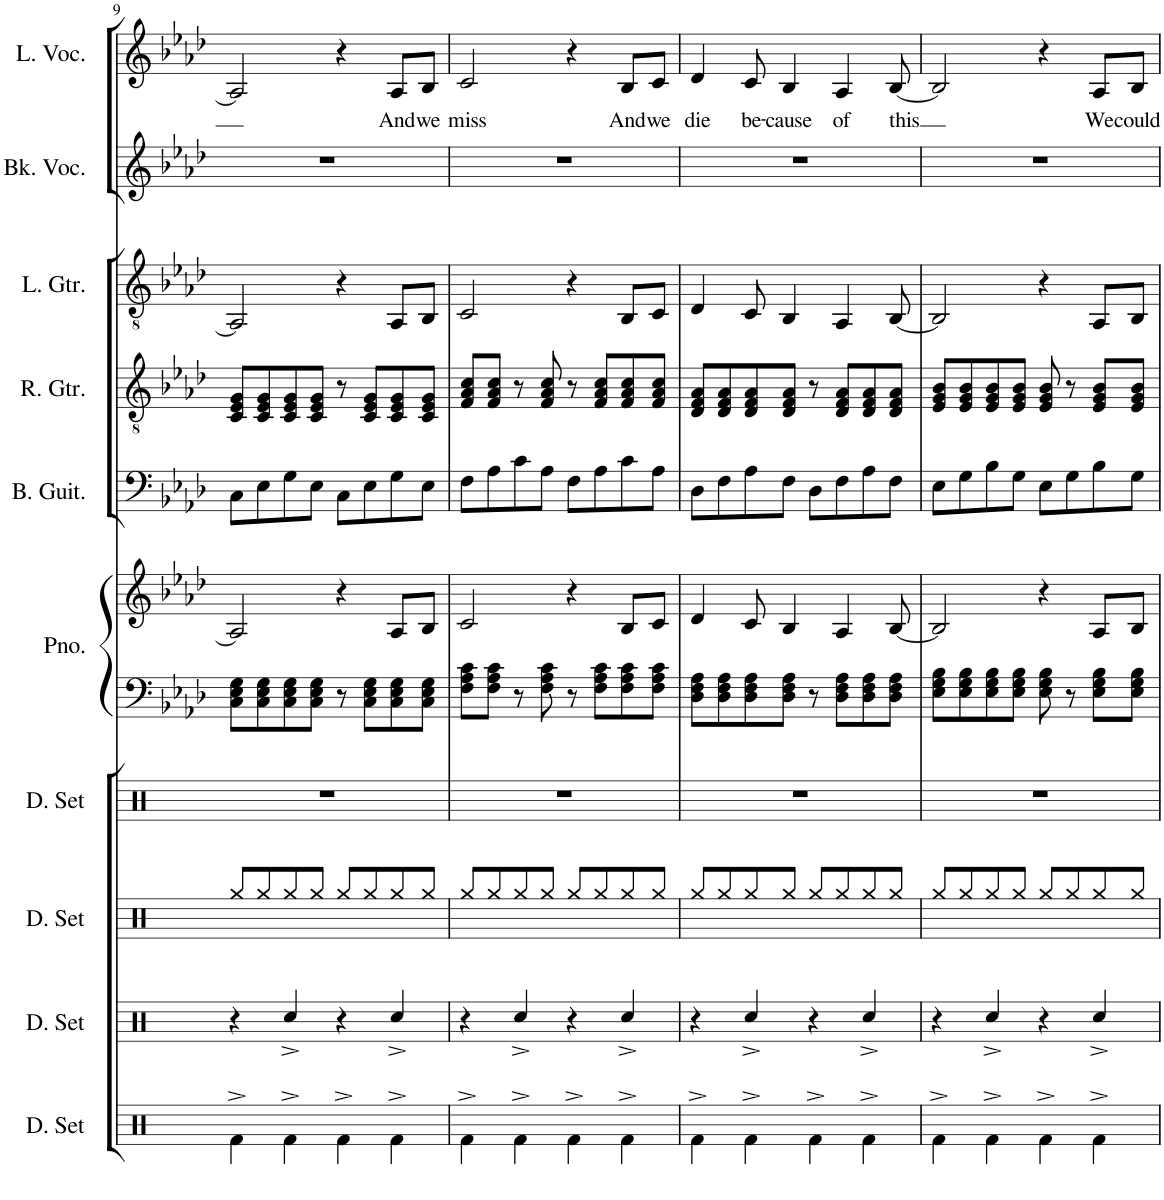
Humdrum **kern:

**kern	**kern	**kern	**kern	**kern	**kern	**kern	**kern	**kern	**kern	**kern	**text
*part10	*part9	*part8	*part7	*part6	*part6	*part5	*part4	*part3	*part2	*part1	*part1
*staff11	*staff10	*staff9	*staff8	*staff7	*staff6	*staff5	*staff4	*staff3	*staff2	*staff1	*staff1
*I"Drumset	*I"Drumset	*I"Drumset	*I"Drumset	*I"Piano	*	*I"Bass Guitar	*I"Rhythm Guitar	*I"Lead Guitar	*I"Backing Vocals	*I"Lead Vocals	*
*I'D. Set	*I'D. Set	*I'D. Set	*I'D. Set	*I'Pno.	*	*I'B. Guit.	*I'R. Gtr.	*I'L. Gtr.	*I'Bk. Voc.	*I'L. Voc.	*
!!LO:PB:g=z
*clefX	*clefX	*clefX	*clefX	*clefF4	*clefG2	*clefF4	*clefGv2	*clefGv2	*clefG2	*clefG2	*
*	*	*	*	*	*	*Trd7c12	*	*	*	*	*
*k[]	*k[]	*k[]	*k[]	*k[b-e-a-d-]	*k[b-e-a-d-]	*k[b-e-a-d-]	*k[b-e-a-d-]	*k[b-e-a-d-]	*k[b-e-a-d-]	*k[b-e-a-d-]	*
*M4/4	*M4/4	*M4/4	*M4/4	*M4/4	*M4/4	*M4/4	*M4/4	*M4/4	*M4/4	*M4/4	*
=9	=9	=9	=9	=9	=9	=9	=9	=9	=9	=9	=9
4Rf^\	4r	8Rgg/L	1r	8C\ 8E-\ 8G\L	2A-/]	8C\L	8C/ 8E-/ 8G/L	2AA-/]	1r	2A-/]	.
.	.	8Rgg/	.	8C\ 8E-\ 8G\	.	8E-\	8C/ 8E-/ 8G/	.	.	.	.
4Rf^\	4Rcc^/	8Rgg/	.	8C\ 8E-\ 8G\	.	8G\	8C/ 8E-/ 8G/	.	.	.	.
.	.	8Rgg/J	.	8C\ 8E-\ 8G\J	.	8E-\J	8C/ 8E-/ 8G/J	.	.	.	.
4Rf^\	4r	8Rgg/L	.	8r	4r	8C\L	8r	4r	.	4r	.
.	.	8Rgg/	.	8C\ 8E-\ 8G\L	.	8E-\	8C/ 8E-/ 8G/L	.	.	.	.
!	!	!	!	!	!	!	!	!	!	!	!LO:LY:b
4Rf^\	4Rcc^/	8Rgg/	.	8C\ 8E-\ 8G\	8A-/L	8G\	8C/ 8E-/ 8G/	8AA-/L	.	8A-/L	And
!	!	!	!	!	!	!	!	!	!	!	!LO:LY:b
.	.	8Rgg/J	.	8C\ 8E-\ 8G\J	8B-/J	8E-\J	8C/ 8E-/ 8G/J	8BB-/J	.	8B-/J	we
=10	=10	=10	=10	=10	=10	=10	=10	=10	=10	=10	=10
!	!	!	!	!	!	!	!	!	!	!	!LO:LY:b
4Rf^\	4r	8Rgg/L	1r	8F\ 8A-\ 8c\L	2c/	8F\L	8F/ 8A-/ 8c/L	2C/	1r	2c/	miss
.	.	8Rgg/	.	8F\ 8A-\ 8c\J	.	8A-\	8F/ 8A-/ 8c/J	.	.	.	.
4Rf^\	4Rcc^/	8Rgg/	.	8r	.	8c\	8r	.	.	.	.
.	.	8Rgg/J	.	8F\ 8A-\ 8c\	.	8A-\J	8F/ 8A-/ 8c/	.	.	.	.
4Rf^\	4r	8Rgg/L	.	8r	4r	8F\L	8r	4r	.	4r	.
.	.	8Rgg/	.	8F\ 8A-\ 8c\L	.	8A-\	8F/ 8A-/ 8c/L	.	.	.	.
!	!	!	!	!	!	!	!	!	!	!	!LO:LY:b
4Rf^\	4Rcc^/	8Rgg/	.	8F\ 8A-\ 8c\	8B-/L	8c\	8F/ 8A-/ 8c/	8BB-/L	.	8B-/L	And
!	!	!	!	!	!	!	!	!	!	!	!LO:LY:b
.	.	8Rgg/J	.	8F\ 8A-\ 8c\J	8c/J	8A-\J	8F/ 8A-/ 8c/J	8C/J	.	8c/J	we
=11	=11	=11	=11	=11	=11	=11	=11	=11	=11	=11	=11
!	!	!	!	!	!	!	!	!	!	!	!LO:LY:b
4Rf^\	4r	8Rgg/L	1r	8D-\ 8F\ 8A-\L	4d-/	8D-\L	8D-/ 8F/ 8A-/L	4D-/	1r	4d-/	die
.	.	8Rgg/	.	8D-\ 8F\ 8A-\	.	8F\	8D-/ 8F/ 8A-/	.	.	.	.
!	!	!	!	!	!	!	!	!	!	!	!LO:LY:b
4Rf^\	4Rcc^/	8Rgg/	.	8D-\ 8F\ 8A-\	8c/	8A-\	8D-/ 8F/ 8A-/	8C/	.	8c/	be-
!	!	!	!	!	!	!	!	!	!	!	!LO:LY:b
.	.	8Rgg/J	.	8D-\ 8F\ 8A-\J	4B-/	8F\J	8D-/ 8F/ 8A-/J	4BB-/	.	4B-/	-cause
4Rf^\	4r	8Rgg/L	.	8r	.	8D-\L	8r	.	.	.	.
!	!	!	!	!	!	!	!	!	!	!	!LO:LY:b
.	.	8Rgg/	.	8D-\ 8F\ 8A-\L	4A-/	8F\	8D-/ 8F/ 8A-/L	4AA-/	.	4A-/	of
4Rf^\	4Rcc^/	8Rgg/	.	8D-\ 8F\ 8A-\	.	8A-\	8D-/ 8F/ 8A-/	.	.	.	.
!	!	!	!	!	!	!	!	!	!	!	!LO:LY:b
.	.	8Rgg/J	.	8D-\ 8F\ 8A-\J	[8B-/	8F\J	8D-/ 8F/ 8A-/J	[8BB-/	.	[8B-/	this
=12	=12	=12	=12	=12	=12	=12	=12	=12	=12	=12	=12
4Rf^\	4r	8Rgg/L	1r	8E-\ 8G\ 8B-\L	2B-/]	8E-\L	8E-/ 8G/ 8B-/L	2BB-/]	1r	2B-/]	.
.	.	8Rgg/	.	8E-\ 8G\ 8B-\	.	8G\	8E-/ 8G/ 8B-/	.	.	.	.
4Rf^\	4Rcc^/	8Rgg/	.	8E-\ 8G\ 8B-\	.	8B-\	8E-/ 8G/ 8B-/	.	.	.	.
.	.	8Rgg/J	.	8E-\ 8G\ 8B-\J	.	8G\J	8E-/ 8G/ 8B-/J	.	.	.	.
4Rf^\	4r	8Rgg/L	.	8E-\ 8G\ 8B-\	4r	8E-\L	8E-/ 8G/ 8B-/	4r	.	4r	.
.	.	8Rgg/	.	8r	.	8G\	8r	.	.	.	.
!	!	!	!	!	!	!	!	!	!	!	!LO:LY:b
4Rf^\	4Rcc^/	8Rgg/	.	8E-\ 8G\ 8B-\L	8A-/L	8B-\	8E-/ 8G/ 8B-/L	8AA-/L	.	8A-/L	We
!	!	!	!	!	!	!	!	!	!	!	!LO:LY:b
.	.	8Rgg/J	.	8E-\ 8G\ 8B-\J	8B-/J	8G\J	8E-/ 8G/ 8B-/J	8BB-/J	.	8B-/J	could
=	=	=	=	=	=	=	=	=	=	=	=
*-	*-	*-	*-	*-	*-	*-	*-	*-	*-	*-	*-
